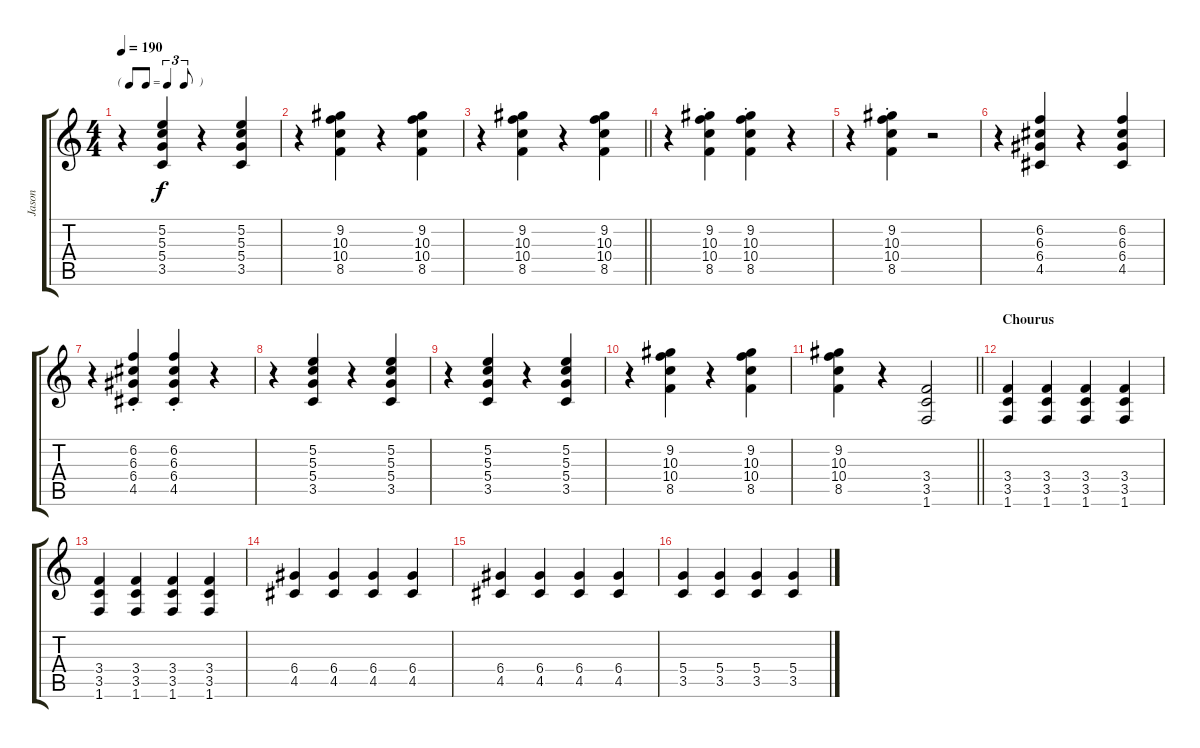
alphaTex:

\track ("Jason" "Jason") {instrument overdrivenguitar}
\staff {score tabs}
\tuning (E4 B3 G3 D3 A2 E2) {hide}
\ts (4 4)
\tf triplet8th
\tempo 190
\clef g2
\ks c
r.4{dy f} (5.2 5.3 5.4 3.5).4 r.4 (5.2 5.3 5.4 3.5).4 |
r.4 (9.2 10.3 10.4 8.5).4 r.4 (9.2 10.3 10.4 8.5).4 |
\barLineRight lightlight
r.4 (9.2 10.3 10.4 8.5).4 r.4 (9.2 10.3 10.4 8.5).4 |
r.4 (9.2{st} 10.3{st} 10.4{st} 8.5{st}).4 (9.2{st} 10.3{st} 10.4{st} 8.5{st}).4 r.4 |
r.4 (9.2{st} 10.3{st} 10.4{st} 8.5{st}).4 r.2 |
r.4 (6.2 6.3 6.4 4.5).4 r.4 (6.2 6.3 6.4 4.5).4 |
r.4 (6.2{st} 6.3{st} 6.4{st} 4.5{st}).4 (6.2{st} 6.3{st} 6.4{st} 4.5{st}).4 r.4 |
r.4 (5.2 5.3 5.4 3.5).4 r.4 (5.2 5.3 5.4 3.5).4 |
r.4 (5.2 5.3 5.4 3.5).4 r.4 (5.2 5.3 5.4 3.5).4 |
r.4 (9.2 10.3 10.4 8.5).4 r.4 (9.2 10.3 10.4 8.5).4 |
\barLineRight lightlight
(9.2 10.3 10.4 8.5).4 r.4 (3.4 3.5 1.6).2 |
\section ("" "Chourus")
(3.4 3.5 1.6).4 (3.4 3.5 1.6).4 (3.4 3.5 1.6).4 (3.4 3.5 1.6).4 |
(3.4 3.5 1.6).4 (3.4 3.5 1.6).4 (3.4 3.5 1.6).4 (3.4 3.5 1.6).4 |
(6.4 4.5).4 (6.4 4.5).4 (6.4 4.5).4 (6.4 4.5).4 |
(6.4 4.5).4 (6.4 4.5).4 (6.4 4.5).4 (6.4 4.5).4 |
(5.4 3.5).4 (5.4 3.5).4 (5.4 3.5).4 (5.4 3.5).4
